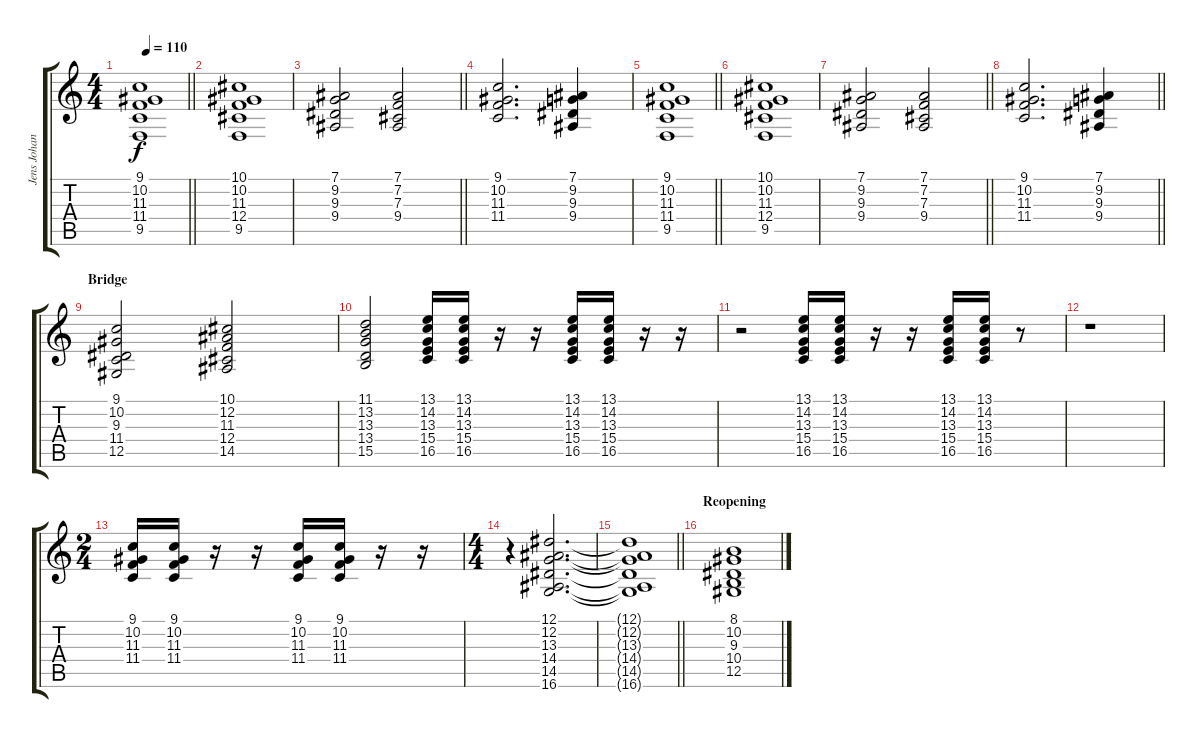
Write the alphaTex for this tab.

\track ("Jens Johansson" "Jens Johan") {instrument stringensemble1}
\staff {score tabs}
\tuning (Eb4 Bb3 Gb3 Db3 Ab2 Eb2) {hide}
\ts (4 4)
\tempo 110
\clef g2
\barLineRight lightlight
\ks c
(9.1 10.2 11.3 11.4 9.5).1{dy f} |
(10.1 10.2 11.3 12.4 9.5).1 |
\barLineRight lightlight
(7.1 9.2 9.3 9.4).2 (7.1 7.2 7.3 9.4).2 |
(9.1 10.2 11.3 11.4).2{d} (7.1 9.2 9.3 9.4).4 |
\barLineRight lightlight
(9.1 10.2 11.3 11.4 9.5).1 |
(10.1 10.2 11.3 12.4 9.5).1 |
\barLineRight lightlight
(7.1 9.2 9.3 9.4).2 (7.1 7.2 7.3 9.4).2 |
\barLineRight lightlight
(9.1 10.2 11.3 11.4).2{d} (7.1 9.2 9.3 9.4).4 |
\section ("" "Bridge")
(9.1 10.2 9.3 11.4 12.5).2 (10.1 12.2 11.3 12.4 14.5).2 |
(11.1 13.2 13.3 13.4 15.5).2 (13.1 14.2 13.3 15.4 16.5).16 (13.1 14.2 13.3 15.4 16.5).16 r.16 r.16 (13.1 14.2 13.3 15.4 16.5).16 (13.1 14.2 13.3 15.4 16.5).16 r.16 r.16 |
r.2 (13.1 14.2 13.3 15.4 16.5).16 (13.1 14.2 13.3 15.4 16.5).16 r.16 r.16 (13.1 14.2 13.3 15.4 16.5).16 (13.1 14.2 13.3 15.4 16.5).16 r.8 |
r.1 |
\ts (2 4)
(9.1 10.2 11.3 11.4).16 (9.1 10.2 11.3 11.4).16 r.16 r.16 (9.1 10.2 11.3 11.4).16 (9.1 10.2 11.3 11.4).16 r.16 r.16 |
\ts (4 4)
r.4 (12.1 12.2 13.3 14.4 14.5 16.6).2{d} |
\barLineRight lightlight
(12.1{t} 12.2{t} 13.3{t} 14.4{t} 14.5{t} 16.6{t}).1 |
\section ("" "Reopening")
(8.1 10.2 9.3 10.4 12.5).1
